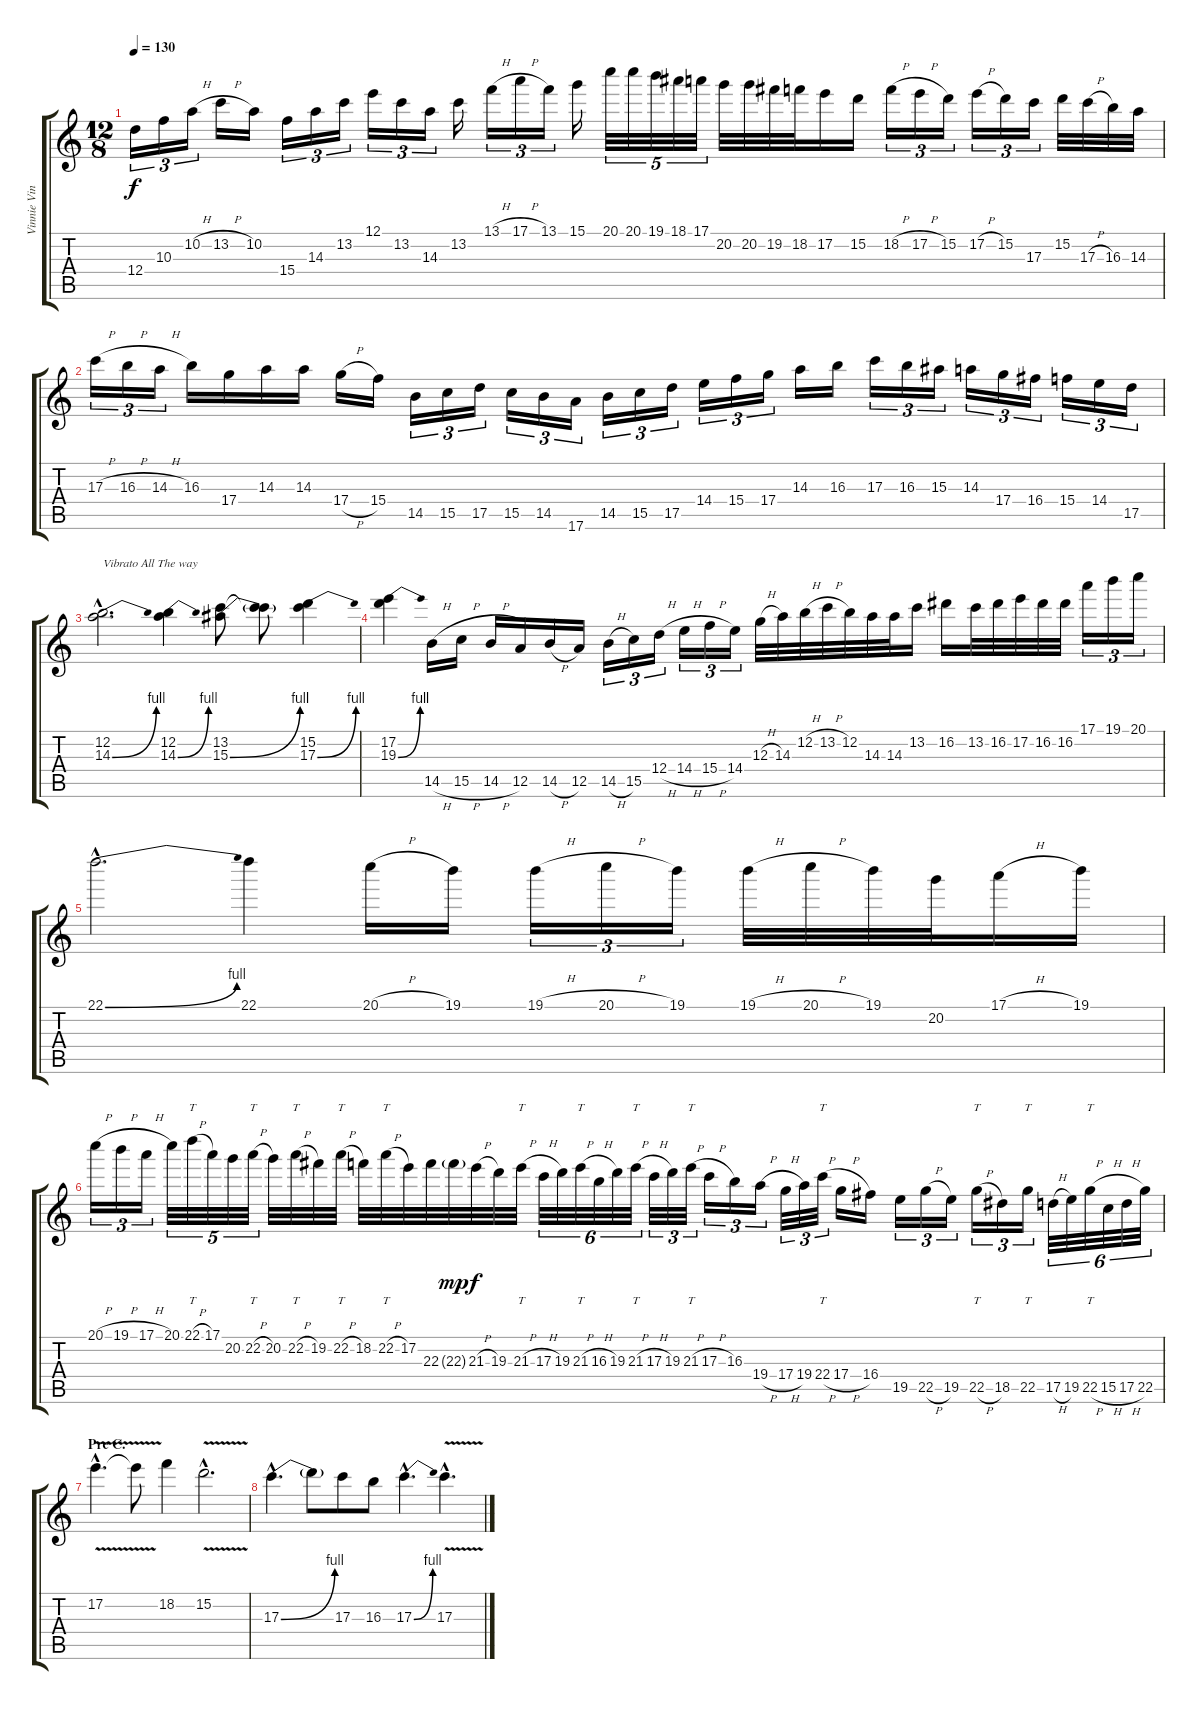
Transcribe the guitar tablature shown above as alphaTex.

\track ("Vinnie Vincent - lead guitar" "Vinnie Vin") {instrument distortionguitar}
\staff {score tabs}
\tuning (E4 B3 G3 D3 A2 E2) {hide}
\ts (12 8)
\tempo 130
\clef g2
\ks c
12.4.16{tu (3 2) dy f} 10.3.16{tu (3 2)} 10.2{h}.16{tu (3 2)} 13.2{h}.16 10.2.16 15.4.16{tu (3 2)} 14.3.16{tu (3 2)} 13.2.16{tu (3 2)} 12.1.16{tu (3 2)} 13.2.16{tu (3 2)} 14.3.16{tu (3 2)} 13.2.16 13.1{h}.16{tu (3 2)} 17.1{h}.16{tu (3 2)} 13.1.16{tu (3 2)} 15.1.16 20.1.32{tu (5 4)} 20.1.32{tu (5 4)} 19.1.32{tu (5 4)} 18.1.32{tu (5 4)} 17.1.32{tu (5 4)} 20.2.32 20.2.32 19.2.32 18.2.32 17.2.16 15.2.16 18.2{h}.16{tu (3 2)} 17.2{h}.16{tu (3 2)} 15.2.16{tu (3 2)} 17.2{h}.16{tu (3 2)} 15.2.16{tu (3 2)} 17.3.16{tu (3 2)} 15.2.32 17.3{h}.32 16.3.32 14.3.32 |
17.3{h}.16{tu (3 2)} 16.3{h}.16{tu (3 2)} 14.3{h}.16{tu (3 2)} 16.3.16 17.4.16 14.3.16 14.3.16 17.4{h}.16 15.4.16 14.5.16{tu (3 2)} 15.5.16{tu (3 2)} 17.5.16{tu (3 2)} 15.5.16{tu (3 2)} 14.5.16{tu (3 2)} 17.6.16{tu (3 2)} 14.5.16{tu (3 2)} 15.5.16{tu (3 2)} 17.5.16{tu (3 2)} 14.4.16{tu (3 2)} 15.4.16{tu (3 2)} 17.4.16{tu (3 2)} 14.3.16 16.3.16 17.3.16{tu (3 2)} 16.3.16{tu (3 2)} 15.3.16{tu (3 2)} 14.3.16{tu (3 2)} 17.4.16{tu (3 2)} 16.4.16{tu (3 2)} 15.4.16{tu (3 2)} 14.4.16{tu (3 2)} 17.5.16{tu (3 2)} |
(12.2{hac} 14.3{be (bend 0 0 60 4) hac}).2{d txt "Vibrato All The way"} (12.2 14.3{be (bend 0 0 60 4)}).4 (13.2 15.3{be (bend 0 0 60 4)}).8 (13.2{t} 15.3{t}).8 (15.2 17.3{be (bend 0 0 60 4)}).4 |
(17.2 19.3{be (bend 0 0 60 4)}).4 14.5{h}.16 15.5{h}.16 14.5{h}.16 12.5.16 14.5{h}.16 12.5.16 14.5{h}.16{tu (3 2)} 15.5.16{tu (3 2)} 12.4{h}.16{tu (3 2)} 14.4{h}.16{tu (3 2)} 15.4{h}.16{tu (3 2)} 14.4.16{tu (3 2)} 12.3{h}.32 14.3.32 12.2{h}.32 13.2{h}.32 12.2.32 14.3.32 14.3.32 13.2.16 16.2.16 13.2.32 16.2.32 17.2.32 16.2.32 16.2.32 17.1.16{tu (3 2)} 19.1.16{tu (3 2)} 20.1.16{tu (3 2)} |
22.1{be (bend 0 0 60 4) hac}.2{d} 22.1.4 20.1{h}.16 19.1.16 19.1{h}.16{tu (3 2)} 20.1{h}.16{tu (3 2)} 19.1.16{tu (3 2)} 19.1{h}.32 20.1{h}.32 19.1.32 20.2.32 17.1{h}.16 19.1.16 |
20.1{h}.16{tu (3 2)} 19.1{h}.16{tu (3 2)} 17.1{h}.16{tu (3 2)} 20.1.32{tu (5 4)} 22.1{h}.32{tt tu (5 4)} 17.1.32{tu (5 4)} 20.2.32{tu (5 4)} 22.2{h}.32{tt tu (5 4)} 20.2.32 22.2{h}.32{tt} 19.2.32 22.2{h}.32{tt} 18.2.32 22.2{h}.32{tt} 17.2.32 22.3.32 22.3{g}.32{dy mp} 21.3{h}.32{dy f} 19.3.32 21.3{h}.32{tt} 17.3{h}.32{tu (6 4)} 19.3.32{tu (6 4)} 21.3{h}.32{tt tu (6 4)} 16.3{h}.32{tu (6 4)} 19.3.32{tu (6 4)} 21.3{h}.32{tt tu (6 4)} 17.3{h}.32{tu (3 2)} 19.3.32{tu (3 2)} 21.3{h}.32{tt tu (3 2)} 17.3{h}.16{tu (3 2)} 16.3.16{tu (3 2)} 19.4{h}.16{tu (3 2)} 17.4{h}.32{tu (3 2)} 19.4.32{tu (3 2)} 22.4{h}.32{tt tu (3 2)} 17.4{h}.16 16.4.16 19.5.16{tu (3 2)} 22.5{h}.16{tu (3 2)} 19.5.16{tu (3 2)} 22.5{h}.16{tt tu (3 2)} 18.5.16{tu (3 2)} 22.5.16{tt tu (3 2)} 17.5{h}.32{tu (6 4)} 19.5.32{tu (6 4)} 22.5{h}.32{tt tu (6 4)} 15.5{h}.32{tu (6 4)} 17.5{h}.32{tu (6 4)} 22.5.32{tu (6 4)} |
\section ("" "Pre C.")
17.2{v hac}.4{d} 17.2{t}.8 18.2.4 15.2{v hac}.2{d} |
17.3{be (bend 0 0 60 4) hac}.4{d} 17.3{t}.8 17.3.8 16.3.8 17.3{be (bend 0 0 60 4) hac}.4{d} 17.3{v hac}.4{d}
